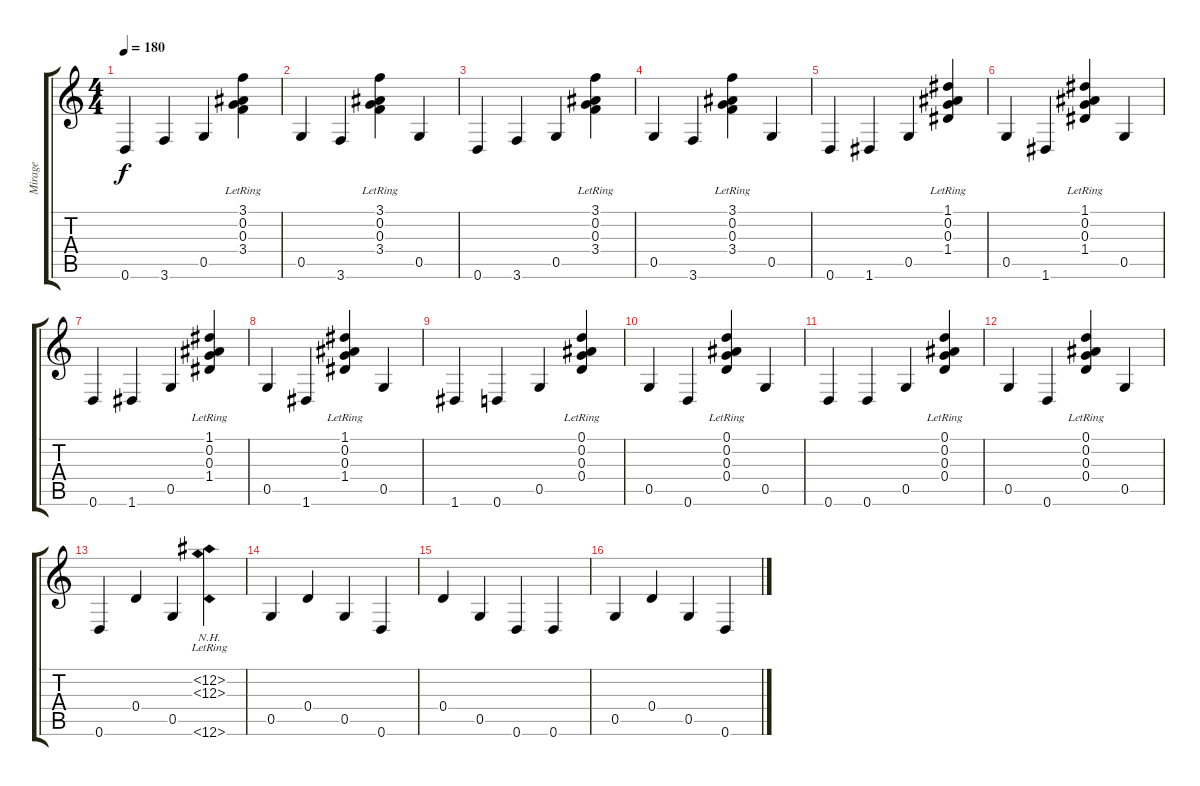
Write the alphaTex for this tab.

\track ("Mirage" "Mirage") {instrument acousticguitarsteel}
\staff {score tabs}
\tuning (D4 Bb3 G3 D3 G2 D2) {hide}
\ts (4 4)
\tempo 180
\clef g2
\ks c
0.6.4{dy f} 3.6.4 0.5.4 (3.1{lr} 0.2{lr} 0.3{lr} 3.4).4 |
0.5.4 3.6.4 (3.1{lr} 0.2{lr} 0.3{lr} 3.4).4 0.5.4 |
0.6.4 3.6.4 0.5.4 (3.1{lr} 0.2{lr} 0.3{lr} 3.4).4 |
0.5.4 3.6.4 (3.1{lr} 0.2{lr} 0.3{lr} 3.4).4 0.5.4 |
0.6.4 1.6.4 0.5.4 (1.1{lr} 0.2{lr} 0.3{lr} 1.4).4 |
0.5.4 1.6.4 (1.1{lr} 0.2{lr} 0.3{lr} 1.4).4 0.5.4 |
0.6.4 1.6.4 0.5.4 (1.1{lr} 0.2{lr} 0.3{lr} 1.4).4 |
0.5.4 1.6.4 (1.1{lr} 0.2{lr} 0.3{lr} 1.4).4 0.5.4 |
1.6.4 0.6.4 0.5.4 (0.1{lr} 0.2{lr} 0.3{lr} 0.4).4 |
0.5.4 0.6.4 (0.1{lr} 0.2{lr} 0.3{lr} 0.4).4 0.5.4 |
0.6.4 0.6.4 0.5.4 (0.1{lr} 0.2{lr} 0.3{lr} 0.4).4 |
0.5.4 0.6.4 (0.1{lr} 0.2{lr} 0.3{lr} 0.4).4 0.5.4 |
0.6.4 0.4.4 0.5.4 (12.2{nh lr} 12.3{nh lr} 0.6{nh}).4 |
0.5.4 0.4.4 0.5.4 0.6.4 |
0.4.4 0.5.4 0.6.4 0.6.4 |
0.5.4 0.4.4 0.5.4 0.6.4
